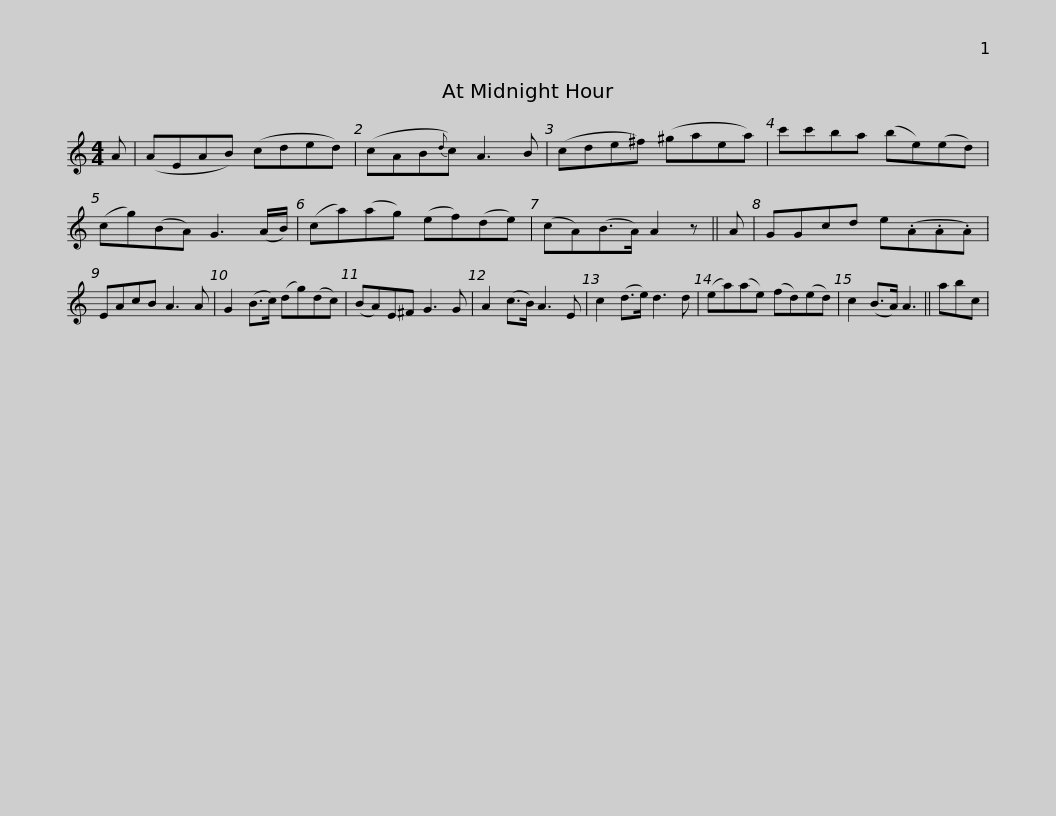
X:1
L:1/8
M:4/4
I:linebreak $
K:C
V:1 treble
V:1
 A | (AEAB) (cded) | (cAB{d}c) A3 B | (cde^f) (^gaea) | c'c'ba (be)(ed) | %5
 (cg)(BA) G3 (A/B/) |$ (ca)(ag) (ef)(de) | (cA)(B>A) A2 z || A | GGcd e(.A.A.A) | %10
 EAcB A3 A | G2 (B>c) (dg)(dc) |$ (BA)E^F G3 G | A2 (c>B) A3 E | c2 (d>e) d3 d | %15
 (ea)(ae) (fd)(ed) | c2 (B>A) A3 || abc | %18
